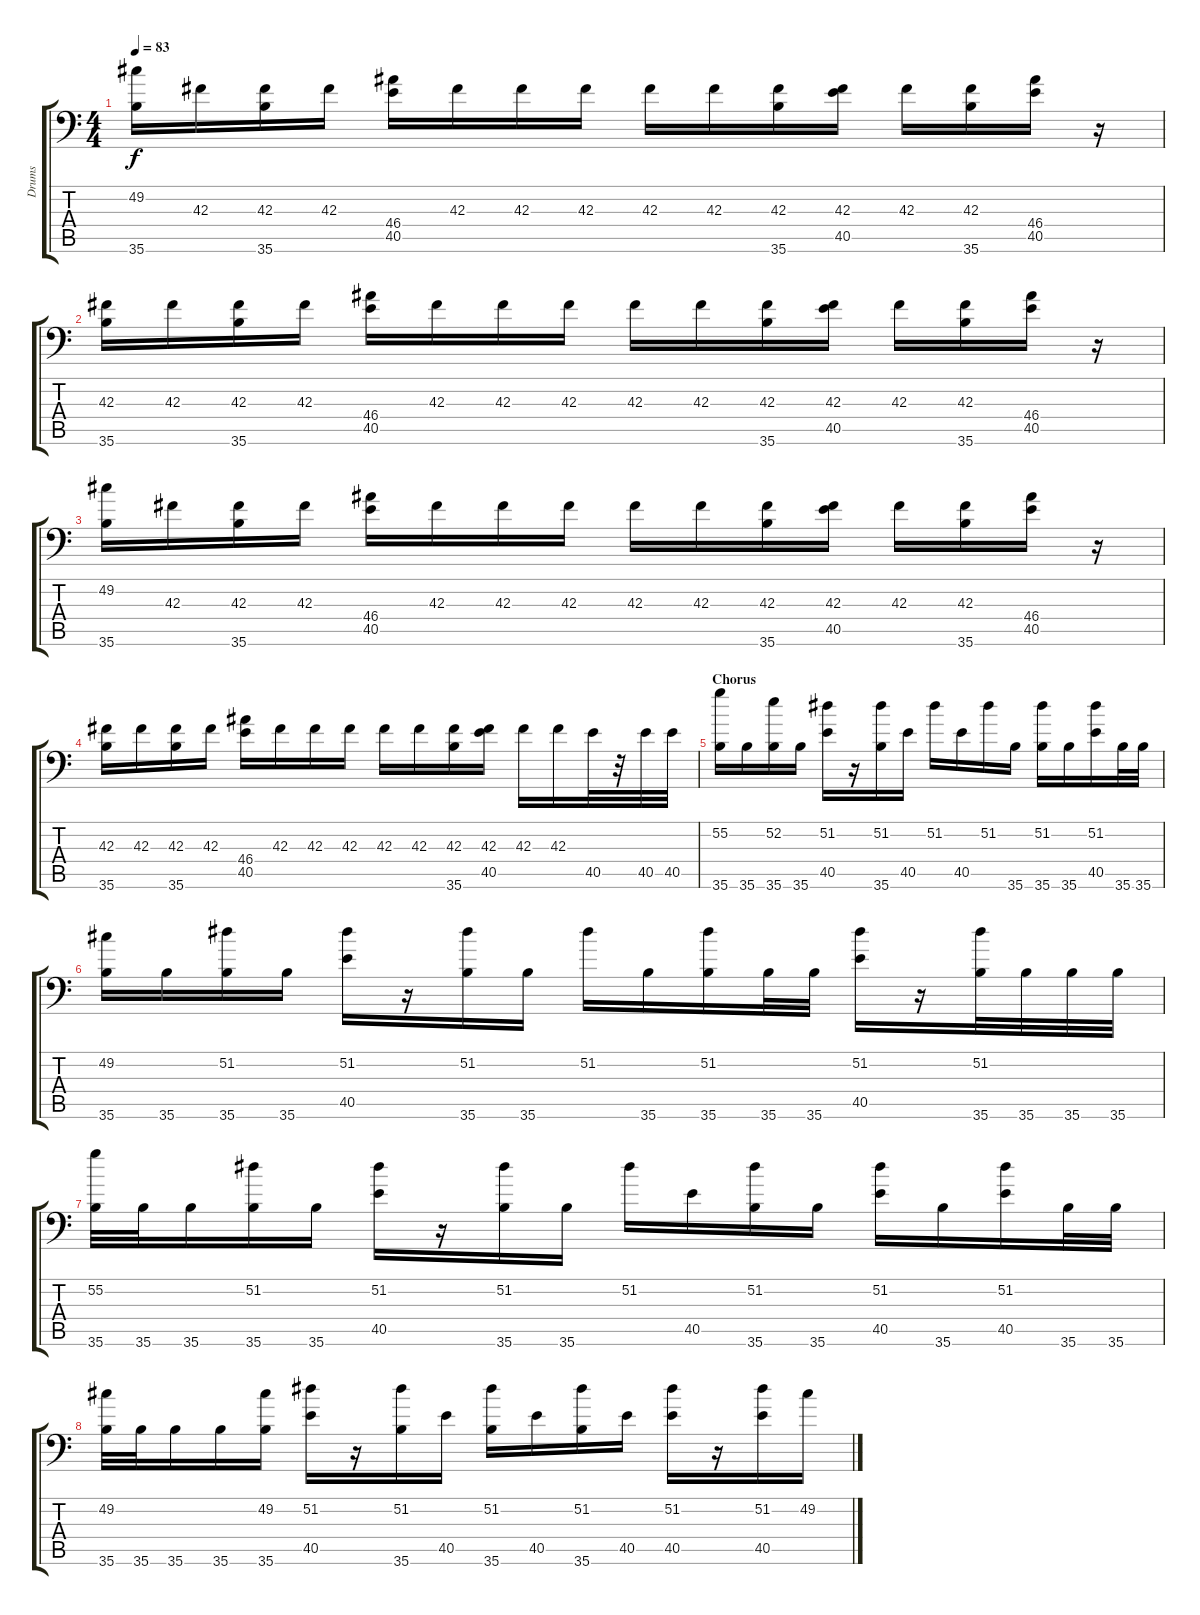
\track ("Drums" "Drums") {instrument acousticgrandpiano}
\staff {score tabs}
\tuning (C-1 C-1 C-1 C-1 C-1 C-1) {hide}
\ts (4 4)
\tempo 83
\clef f4
\ks c
(49.2 35.6).16{dy f} 42.3.16 (42.3 35.6).16 42.3.16 (46.4 40.5).16 42.3.16 42.3.16 42.3.16 42.3.16 42.3.16 (42.3 35.6).16 (42.3 40.5).16 42.3.16 (42.3 35.6).16 (46.4 40.5).16 r.16 |
(42.3 35.6).16 42.3.16 (42.3 35.6).16 42.3.16 (46.4 40.5).16 42.3.16 42.3.16 42.3.16 42.3.16 42.3.16 (42.3 35.6).16 (42.3 40.5).16 42.3.16 (42.3 35.6).16 (46.4 40.5).16 r.16 |
(49.2 35.6).16 42.3.16 (42.3 35.6).16 42.3.16 (46.4 40.5).16 42.3.16 42.3.16 42.3.16 42.3.16 42.3.16 (42.3 35.6).16 (42.3 40.5).16 42.3.16 (42.3 35.6).16 (46.4 40.5).16 r.16 |
(42.3 35.6).16 42.3.16 (42.3 35.6).16 42.3.16 (46.4 40.5).16 42.3.16 42.3.16 42.3.16 42.3.16 42.3.16 (42.3 35.6).16 (42.3 40.5).16 42.3.16 42.3.16 40.5.32 r.32 40.5.32 40.5.32 |
\section ("" "Chorus")
(55.2 35.6).16 35.6.16 (52.2 35.6).16 35.6.16 (51.2 40.5).16 r.16 (51.2 35.6).16 40.5.16 51.2.16 40.5.16 51.2.16 35.6.16 (51.2 35.6).16 35.6.16 (51.2 40.5).16 35.6.32 35.6.32 |
(49.2 35.6).16 35.6.16 (51.2 35.6).16 35.6.16 (51.2 40.5).16 r.16 (51.2 35.6).16 35.6.16 51.2.16 35.6.16 (51.2 35.6).16 35.6.32 35.6.32 (51.2 40.5).16 r.16 (51.2 35.6).32 35.6.32 35.6.32 35.6.32 |
(55.2 35.6).32 35.6.32 35.6.16 (51.2 35.6).16 35.6.16 (51.2 40.5).16 r.16 (51.2 35.6).16 35.6.16 51.2.16 40.5.16 (51.2 35.6).16 35.6.16 (51.2 40.5).16 35.6.16 (51.2 40.5).16 35.6.32 35.6.32 |
(49.2 35.6).32 35.6.32 35.6.16 35.6.16 (49.2 35.6).16 (51.2 40.5).16 r.16 (51.2 35.6).16 40.5.16 (51.2 35.6).16 40.5.16 (51.2 35.6).16 40.5.16 (51.2 40.5).16 r.16 (51.2 40.5).16 49.2.16
